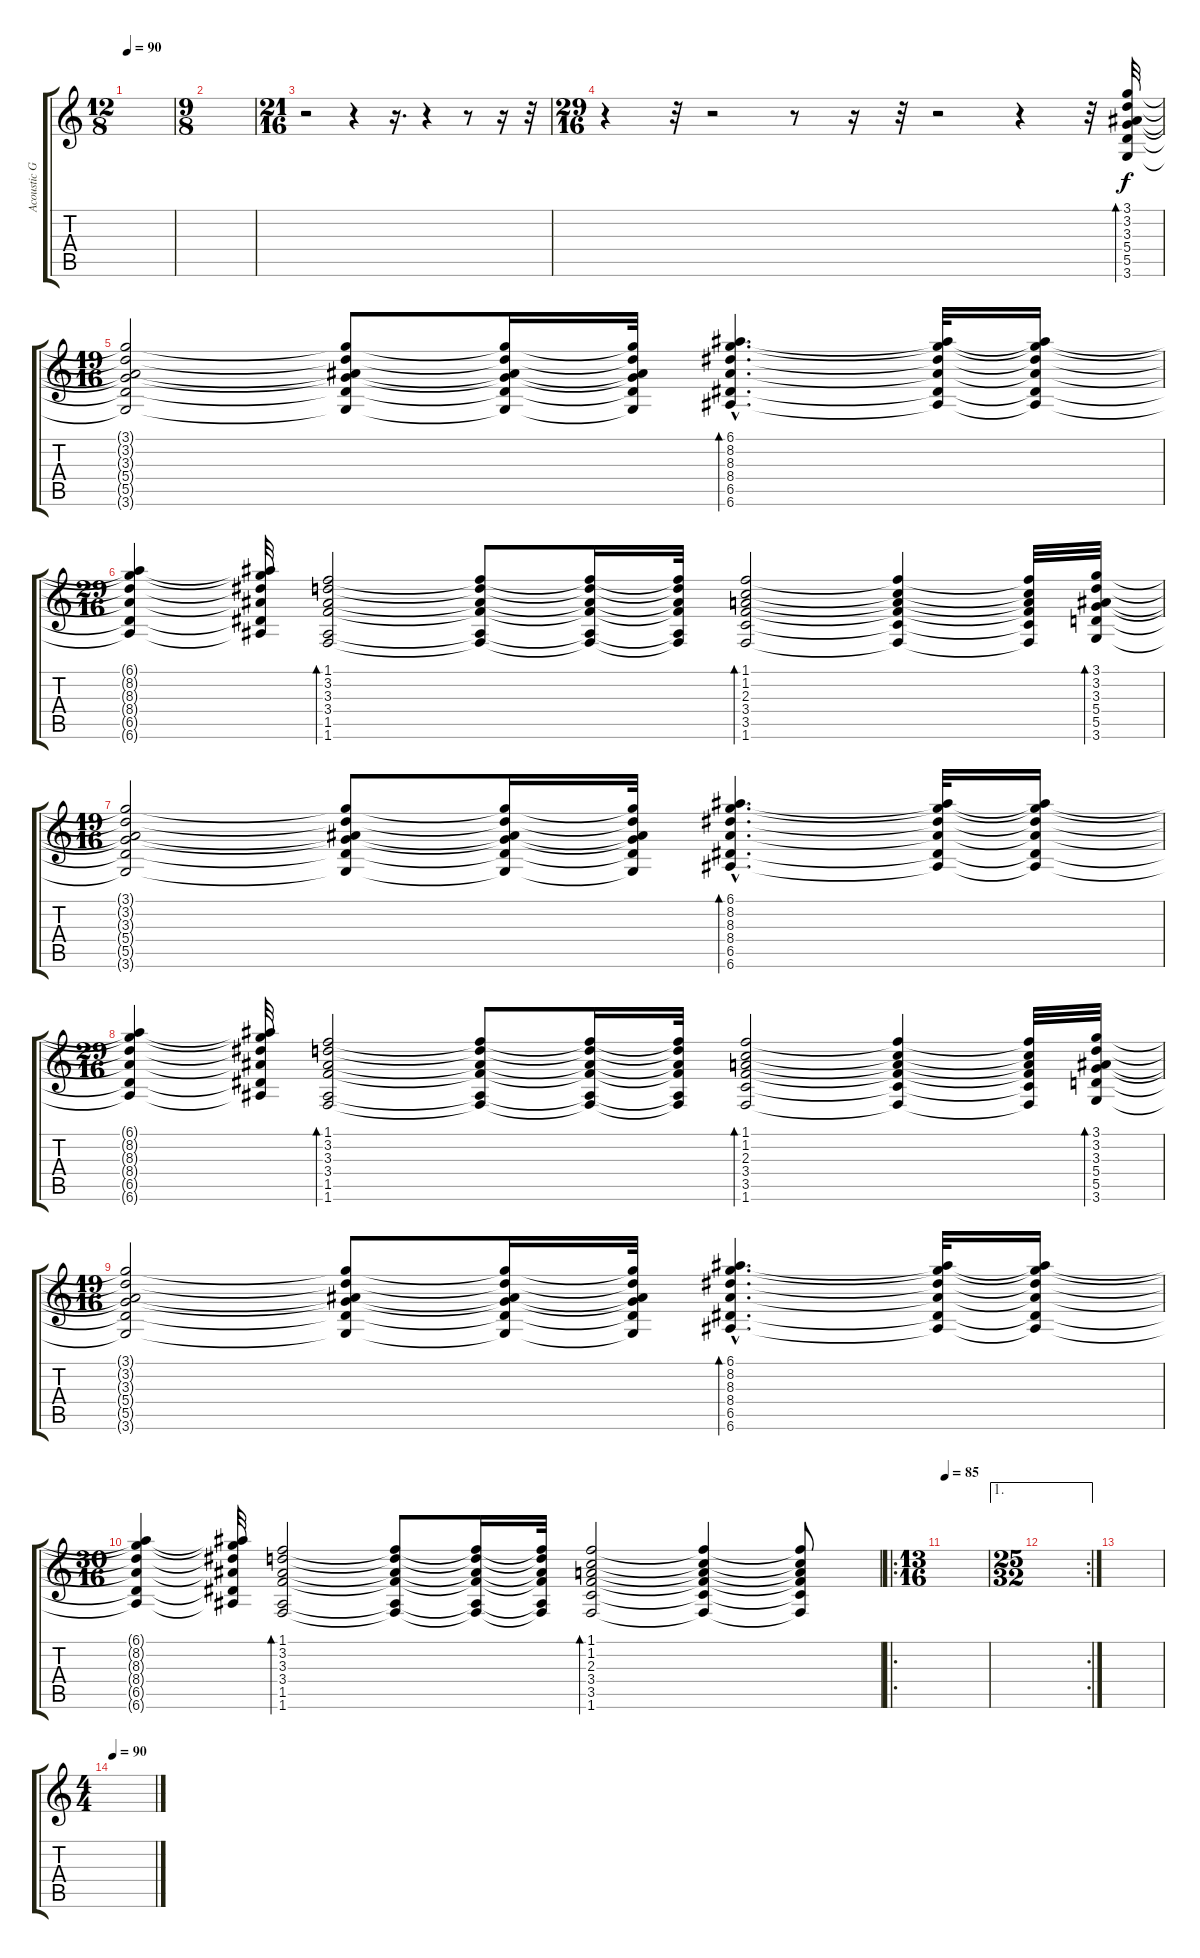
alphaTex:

\track ("Acoustic Guitar" "Acoustic G") {instrument acousticguitarsteel}
\staff {score tabs}
\tuning (E4 B3 G3 D3 A2 E2) {hide}
\ts (12 8)
\tempo 90
\clef g2
\ks c
|
\ts (9 8)
|
\ts (21 16)
r.2 r.4 r.16{d} r.4 r.8 r.16 r.32 |
\ts (29 16)
r.4 r.32 r.2 r.8 r.16 r.32 r.2 r.4 r.32 (3.1 3.2 3.3 5.4 5.5 3.6).32{bd 240} |
\ts (19 16)
(3.1{t} 3.2{t} 3.3{t} 5.4{t} 5.5{t} 3.6{t}).2 (3.1{t} 3.2{t} 3.3{t} 5.4{t} 5.5{t} 3.6{t}).8 (3.1{t} 3.2{t} 3.3{t} 5.4{t} 5.5{t} 3.6{t}).16 (3.1{t} 3.2{t} 3.3{t} 5.4{t} 5.5{t} 3.6{t}).32 (6.1{hac} 8.2{hac} 8.3{hac} 8.4{hac} 6.5{hac} 6.6{hac}).4{d bd 240} (6.1{t} 8.2{t} 8.3{t} 8.4{t} 6.5{t} 6.6{t}).32 (6.1{t} 8.2{t} 8.3{t} 8.4{t} 6.5{t} 6.6{t}).16 |
\ts (29 16)
(6.1{t} 8.2{t} 8.3{t} 8.4{t} 6.5{t} 6.6{t}).4 (6.1{t} 8.2{t} 8.3{t} 8.4{t} 6.5{t} 6.6{t}).32 (1.1 3.2 3.3 3.4 1.5 1.6).2{bd 240} (1.1{t} 3.2{t} 3.3{t} 3.4{t} 1.5{t} 1.6{t}).8 (1.1{t} 3.2{t} 3.3{t} 3.4{t} 1.5{t} 1.6{t}).16 (1.1{t} 3.2{t} 3.3{t} 3.4{t} 1.5{t} 1.6{t}).32 (1.1 1.2 2.3 3.4 3.5 1.6).2{bd 240} (1.1{t} 1.2{t} 2.3{t} 3.4{t} 3.5{t} 1.6{t}).4 (1.1{t} 1.2{t} 2.3{t} 3.4{t} 3.5{t} 1.6{t}).32 (3.1 3.2 3.3 5.4 5.5 3.6).32{bd 240} |
\ts (19 16)
(3.1{t} 3.2{t} 3.3{t} 5.4{t} 5.5{t} 3.6{t}).2 (3.1{t} 3.2{t} 3.3{t} 5.4{t} 5.5{t} 3.6{t}).8 (3.1{t} 3.2{t} 3.3{t} 5.4{t} 5.5{t} 3.6{t}).16 (3.1{t} 3.2{t} 3.3{t} 5.4{t} 5.5{t} 3.6{t}).32 (6.1{hac} 8.2{hac} 8.3{hac} 8.4{hac} 6.5{hac} 6.6{hac}).4{d bd 240} (6.1{t} 8.2{t} 8.3{t} 8.4{t} 6.5{t} 6.6{t}).32 (6.1{t} 8.2{t} 8.3{t} 8.4{t} 6.5{t} 6.6{t}).16 |
\ts (29 16)
(6.1{t} 8.2{t} 8.3{t} 8.4{t} 6.5{t} 6.6{t}).4 (6.1{t} 8.2{t} 8.3{t} 8.4{t} 6.5{t} 6.6{t}).32 (1.1 3.2 3.3 3.4 1.5 1.6).2{bd 240} (1.1{t} 3.2{t} 3.3{t} 3.4{t} 1.5{t} 1.6{t}).8 (1.1{t} 3.2{t} 3.3{t} 3.4{t} 1.5{t} 1.6{t}).16 (1.1{t} 3.2{t} 3.3{t} 3.4{t} 1.5{t} 1.6{t}).32 (1.1 1.2 2.3 3.4 3.5 1.6).2{bd 240} (1.1{t} 1.2{t} 2.3{t} 3.4{t} 3.5{t} 1.6{t}).4 (1.1{t} 1.2{t} 2.3{t} 3.4{t} 3.5{t} 1.6{t}).32 (3.1 3.2 3.3 5.4 5.5 3.6).32{bd 240} |
\ts (19 16)
(3.1{t} 3.2{t} 3.3{t} 5.4{t} 5.5{t} 3.6{t}).2 (3.1{t} 3.2{t} 3.3{t} 5.4{t} 5.5{t} 3.6{t}).8 (3.1{t} 3.2{t} 3.3{t} 5.4{t} 5.5{t} 3.6{t}).16 (3.1{t} 3.2{t} 3.3{t} 5.4{t} 5.5{t} 3.6{t}).32 (6.1{hac} 8.2{hac} 8.3{hac} 8.4{hac} 6.5{hac} 6.6{hac}).4{d bd 240} (6.1{t} 8.2{t} 8.3{t} 8.4{t} 6.5{t} 6.6{t}).32 (6.1{t} 8.2{t} 8.3{t} 8.4{t} 6.5{t} 6.6{t}).16 |
\ts (30 16)
(6.1{t} 8.2{t} 8.3{t} 8.4{t} 6.5{t} 6.6{t}).4 (6.1{t} 8.2{t} 8.3{t} 8.4{t} 6.5{t} 6.6{t}).32 (1.1 3.2 3.3 3.4 1.5 1.6).2{bd 240} (1.1{t} 3.2{t} 3.3{t} 3.4{t} 1.5{t} 1.6{t}).8 (1.1{t} 3.2{t} 3.3{t} 3.4{t} 1.5{t} 1.6{t}).16 (1.1{t} 3.2{t} 3.3{t} 3.4{t} 1.5{t} 1.6{t}).32 (1.1 1.2 2.3 3.4 3.5 1.6).2{bd 240} (1.1{t} 1.2{t} 2.3{t} 3.4{t} 3.5{t} 1.6{t}).4 (1.1{t} 1.2{t} 2.3{t} 3.4{t} 3.5{t} 1.6{t}).8 |
\ro
\ts (13 16)
\tempo 85
|
\ae 1
\rc 2
\ts (25 32)
|
|
\ts (4 4)
\tempo 90
